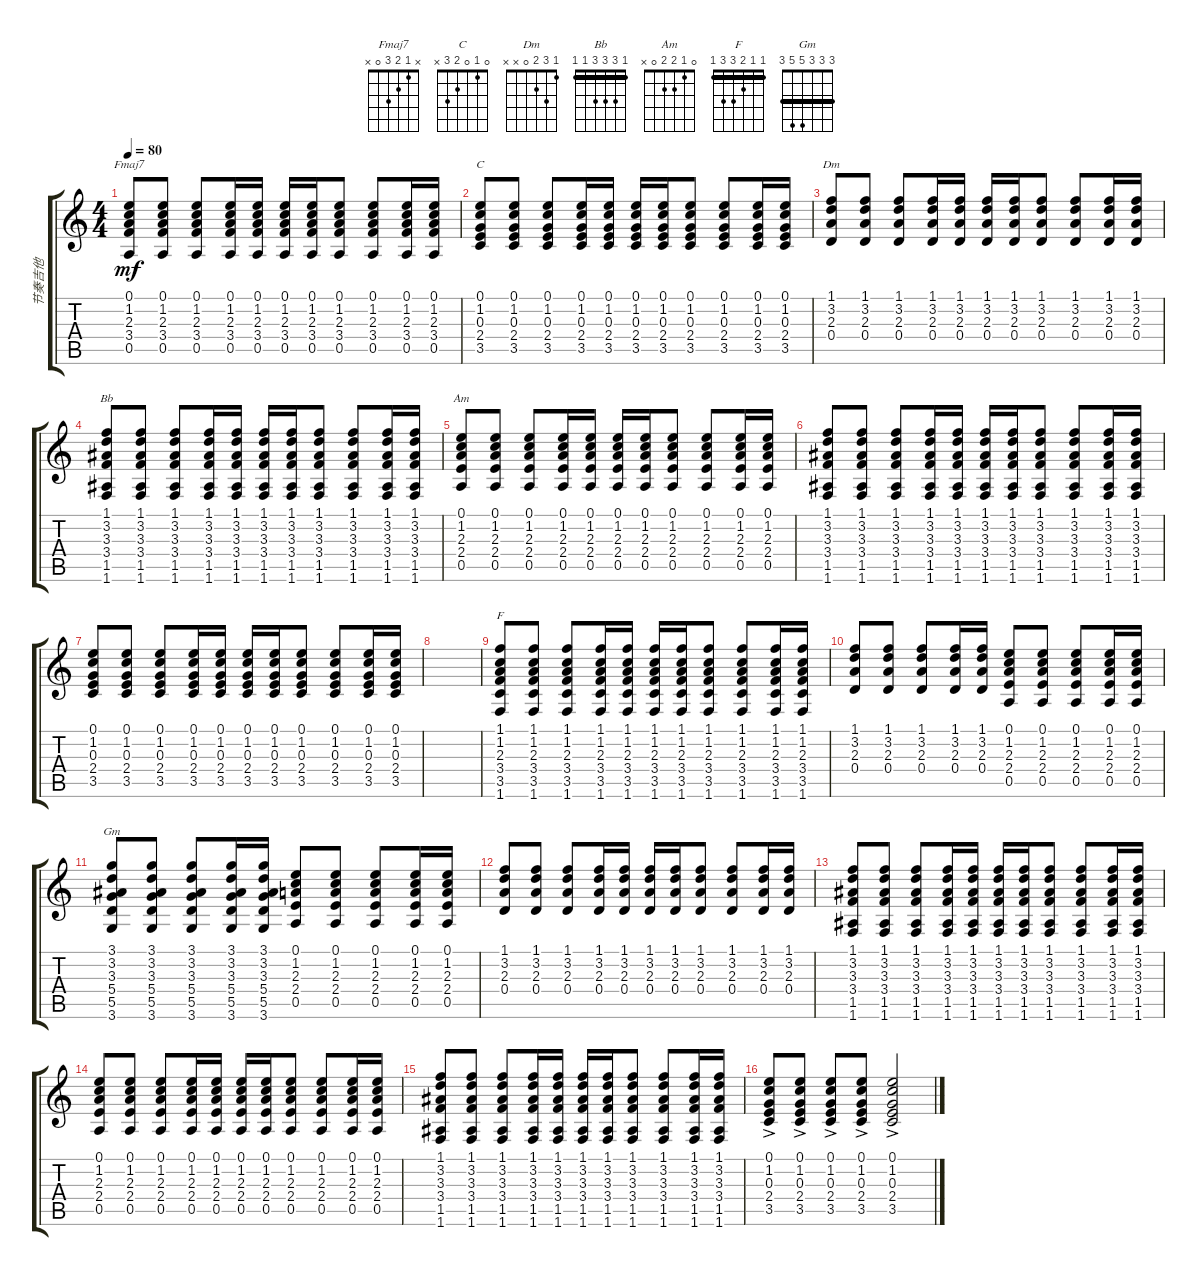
\track ("节奏吉他" "节奏吉他") {instrument acousticguitarsteel}
\staff {score tabs}
\tuning (E4 B3 G3 D3 A2 E2) {hide}
\chord ("Fmaj7" x 1 2 3 0 x)
\chord ("C" 0 1 0 2 3 x)
\chord ("Dm" 1 3 2 0 x x)
\chord ("Bb" 1 3 3 3 1 1) {barre 1}
\chord ("Am" 0 1 2 2 0 x)
\chord ("F" 1 1 2 3 3 1) {barre 1}
\chord ("Gm" 3 3 3 5 5 3) {barre 3}
\ts (4 4)
\tempo 80
\clef g2
\ks c
(0.1 1.2 2.3 3.4 0.5).8{ch "Fmaj7" dy mf} (0.1 1.2 2.3 3.4 0.5).8 (0.1 1.2 2.3 3.4 0.5).8 (0.1 1.2 2.3 3.4 0.5).16 (0.1 1.2 2.3 3.4 0.5).16 (0.1 1.2 2.3 3.4 0.5).16 (0.1 1.2 2.3 3.4 0.5).16 (0.1 1.2 2.3 3.4 0.5).8 (0.1 1.2 2.3 3.4 0.5).8 (0.1 1.2 2.3 3.4 0.5).16 (0.1 1.2 2.3 3.4 0.5).16 |
(0.1 1.2 0.3 2.4 3.5).8{ch "C"} (0.1 1.2 0.3 2.4 3.5).8 (0.1 1.2 0.3 2.4 3.5).8 (0.1 1.2 0.3 2.4 3.5).16 (0.1 1.2 0.3 2.4 3.5).16 (0.1 1.2 0.3 2.4 3.5).16 (0.1 1.2 0.3 2.4 3.5).16 (0.1 1.2 0.3 2.4 3.5).8 (0.1 1.2 0.3 2.4 3.5).8 (0.1 1.2 0.3 2.4 3.5).16 (0.1 1.2 0.3 2.4 3.5).16 |
(1.1 3.2 2.3 0.4).8{ch "Dm"} (1.1 3.2 2.3 0.4).8 (1.1 3.2 2.3 0.4).8 (1.1 3.2 2.3 0.4).16 (1.1 3.2 2.3 0.4).16 (1.1 3.2 2.3 0.4).16 (1.1 3.2 2.3 0.4).16 (1.1 3.2 2.3 0.4).8 (1.1 3.2 2.3 0.4).8 (1.1 3.2 2.3 0.4).16 (1.1 3.2 2.3 0.4).16 |
(1.1 3.2 3.3 3.4 1.5 1.6).8{ch "Bb"} (1.1 3.2 3.3 3.4 1.5 1.6).8 (1.1 3.2 3.3 3.4 1.5 1.6).8 (1.1 3.2 3.3 3.4 1.5 1.6).16 (1.1 3.2 3.3 3.4 1.5 1.6).16 (1.1 3.2 3.3 3.4 1.5 1.6).16 (1.1 3.2 3.3 3.4 1.5 1.6).16 (1.1 3.2 3.3 3.4 1.5 1.6).8 (1.1 3.2 3.3 3.4 1.5 1.6).8 (1.1 3.2 3.3 3.4 1.5 1.6).16 (1.1 3.2 3.3 3.4 1.5 1.6).16 |
(0.1 1.2 2.3 2.4 0.5).8{ch "Am"} (0.1 1.2 2.3 2.4 0.5).8 (0.1 1.2 2.3 2.4 0.5).8 (0.1 1.2 2.3 2.4 0.5).16 (0.1 1.2 2.3 2.4 0.5).16 (0.1 1.2 2.3 2.4 0.5).16 (0.1 1.2 2.3 2.4 0.5).16 (0.1 1.2 2.3 2.4 0.5).8 (0.1 1.2 2.3 2.4 0.5).8 (0.1 1.2 2.3 2.4 0.5).16 (0.1 1.2 2.3 2.4 0.5).16 |
(1.1 3.2 3.3 3.4 1.5 1.6).8 (1.1 3.2 3.3 3.4 1.5 1.6).8 (1.1 3.2 3.3 3.4 1.5 1.6).8 (1.1 3.2 3.3 3.4 1.5 1.6).16 (1.1 3.2 3.3 3.4 1.5 1.6).16 (1.1 3.2 3.3 3.4 1.5 1.6).16 (1.1 3.2 3.3 3.4 1.5 1.6).16 (1.1 3.2 3.3 3.4 1.5 1.6).8 (1.1 3.2 3.3 3.4 1.5 1.6).8 (1.1 3.2 3.3 3.4 1.5 1.6).16 (1.1 3.2 3.3 3.4 1.5 1.6).16 |
(0.1 1.2 0.3 2.4 3.5).8 (0.1 1.2 0.3 2.4 3.5).8 (0.1 1.2 0.3 2.4 3.5).8 (0.1 1.2 0.3 2.4 3.5).16 (0.1 1.2 0.3 2.4 3.5).16 (0.1 1.2 0.3 2.4 3.5).16 (0.1 1.2 0.3 2.4 3.5).16 (0.1 1.2 0.3 2.4 3.5).8 (0.1 1.2 0.3 2.4 3.5).8 (0.1 1.2 0.3 2.4 3.5).16 (0.1 1.2 0.3 2.4 3.5).16 |
|
(1.1 1.2 2.3 3.4 3.5 1.6).8{ch "F"} (1.1 1.2 2.3 3.4 3.5 1.6).8 (1.1 1.2 2.3 3.4 3.5 1.6).8 (1.1 1.2 2.3 3.4 3.5 1.6).16 (1.1 1.2 2.3 3.4 3.5 1.6).16 (1.1 1.2 2.3 3.4 3.5 1.6).16 (1.1 1.2 2.3 3.4 3.5 1.6).16 (1.1 1.2 2.3 3.4 3.5 1.6).8 (1.1 1.2 2.3 3.4 3.5 1.6).8 (1.1 1.2 2.3 3.4 3.5 1.6).16 (1.1 1.2 2.3 3.4 3.5 1.6).16 |
(1.1 3.2 2.3 0.4).8 (1.1 3.2 2.3 0.4).8 (1.1 3.2 2.3 0.4).8 (1.1 3.2 2.3 0.4).16 (1.1 3.2 2.3 0.4).16 (0.1 1.2 2.3 2.4 0.5).8 (0.1 1.2 2.3 2.4 0.5).8 (0.1 1.2 2.3 2.4 0.5).8 (0.1 1.2 2.3 2.4 0.5).16 (0.1 1.2 2.3 2.4 0.5).16 |
(3.1 3.2 3.3 5.4 5.5 3.6).8{ch "Gm"} (3.1 3.2 3.3 5.4 5.5 3.6).8 (3.1 3.2 3.3 5.4 5.5 3.6).8 (3.1 3.2 3.3 5.4 5.5 3.6).16 (3.1 3.2 3.3 5.4 5.5 3.6).16 (0.1 1.2 2.3 2.4 0.5).8 (0.1 1.2 2.3 2.4 0.5).8 (0.1 1.2 2.3 2.4 0.5).8 (0.1 1.2 2.3 2.4 0.5).16 (0.1 1.2 2.3 2.4 0.5).16 |
(1.1 3.2 2.3 0.4).8 (1.1 3.2 2.3 0.4).8 (1.1 3.2 2.3 0.4).8 (1.1 3.2 2.3 0.4).16 (1.1 3.2 2.3 0.4).16 (1.1 3.2 2.3 0.4).16 (1.1 3.2 2.3 0.4).16 (1.1 3.2 2.3 0.4).8 (1.1 3.2 2.3 0.4).8 (1.1 3.2 2.3 0.4).16 (1.1 3.2 2.3 0.4).16 |
(1.1 3.2 3.3 3.4 1.5 1.6).8 (1.1 3.2 3.3 3.4 1.5 1.6).8 (1.1 3.2 3.3 3.4 1.5 1.6).8 (1.1 3.2 3.3 3.4 1.5 1.6).16 (1.1 3.2 3.3 3.4 1.5 1.6).16 (1.1 3.2 3.3 3.4 1.5 1.6).16 (1.1 3.2 3.3 3.4 1.5 1.6).16 (1.1 3.2 3.3 3.4 1.5 1.6).8 (1.1 3.2 3.3 3.4 1.5 1.6).8 (1.1 3.2 3.3 3.4 1.5 1.6).16 (1.1 3.2 3.3 3.4 1.5 1.6).16 |
(0.1 1.2 2.3 2.4 0.5).8 (0.1 1.2 2.3 2.4 0.5).8 (0.1 1.2 2.3 2.4 0.5).8 (0.1 1.2 2.3 2.4 0.5).16 (0.1 1.2 2.3 2.4 0.5).16 (0.1 1.2 2.3 2.4 0.5).16 (0.1 1.2 2.3 2.4 0.5).16 (0.1 1.2 2.3 2.4 0.5).8 (0.1 1.2 2.3 2.4 0.5).8 (0.1 1.2 2.3 2.4 0.5).16 (0.1 1.2 2.3 2.4 0.5).16 |
(1.1 3.2 3.3 3.4 1.5 1.6).8 (1.1 3.2 3.3 3.4 1.5 1.6).8 (1.1 3.2 3.3 3.4 1.5 1.6).8 (1.1 3.2 3.3 3.4 1.5 1.6).16 (1.1 3.2 3.3 3.4 1.5 1.6).16 (1.1 3.2 3.3 3.4 1.5 1.6).16 (1.1 3.2 3.3 3.4 1.5 1.6).16 (1.1 3.2 3.3 3.4 1.5 1.6).8 (1.1 3.2 3.3 3.4 1.5 1.6).8 (1.1 3.2 3.3 3.4 1.5 1.6).16 (1.1 3.2 3.3 3.4 1.5 1.6).16 |
(0.1{ac} 1.2{ac} 0.3{ac} 2.4{ac} 3.5{ac}).8 (0.1{ac} 1.2{ac} 0.3{ac} 2.4{ac} 3.5{ac}).8 (0.1{ac} 1.2{ac} 0.3{ac} 2.4{ac} 3.5{ac}).8 (0.1{ac} 1.2{ac} 0.3{ac} 2.4{ac} 3.5{ac}).8 (0.1{ac} 1.2{ac} 0.3{ac} 2.4{ac} 3.5{ac}).2
